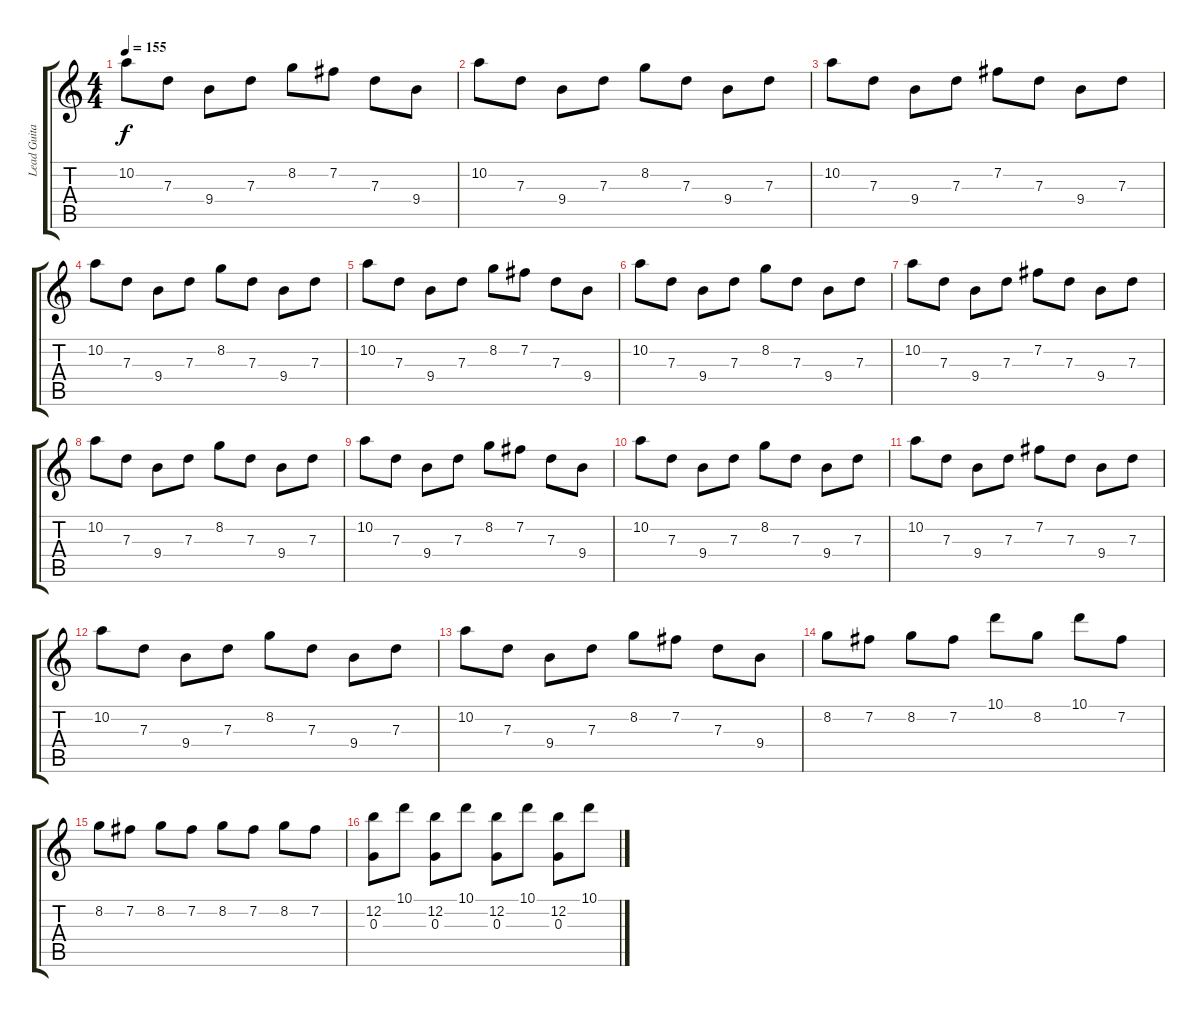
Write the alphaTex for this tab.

\track ("Lead Guitar" "Lead Guita") {instrument distortionguitar}
\staff {score tabs}
\tuning (E4 B3 G3 D3 A2 D2) {hide}
\ts (4 4)
\tempo 155
\clef g2
\ks c
10.2.8{dy f} 7.3.8 9.4.8 7.3.8 8.2.8 7.2.8 7.3.8 9.4.8 |
10.2.8 7.3.8 9.4.8 7.3.8 8.2.8 7.3.8 9.4.8 7.3.8 |
10.2.8 7.3.8 9.4.8 7.3.8 7.2.8 7.3.8 9.4.8 7.3.8 |
10.2.8 7.3.8 9.4.8 7.3.8 8.2.8 7.3.8 9.4.8 7.3.8 |
10.2.8 7.3.8 9.4.8 7.3.8 8.2.8 7.2.8 7.3.8 9.4.8 |
10.2.8 7.3.8 9.4.8 7.3.8 8.2.8 7.3.8 9.4.8 7.3.8 |
10.2.8 7.3.8 9.4.8 7.3.8 7.2.8 7.3.8 9.4.8 7.3.8 |
10.2.8 7.3.8 9.4.8 7.3.8 8.2.8 7.3.8 9.4.8 7.3.8 |
10.2.8 7.3.8 9.4.8 7.3.8 8.2.8 7.2.8 7.3.8 9.4.8 |
10.2.8 7.3.8 9.4.8 7.3.8 8.2.8 7.3.8 9.4.8 7.3.8 |
10.2.8 7.3.8 9.4.8 7.3.8 7.2.8 7.3.8 9.4.8 7.3.8 |
10.2.8 7.3.8 9.4.8 7.3.8 8.2.8 7.3.8 9.4.8 7.3.8 |
10.2.8 7.3.8 9.4.8 7.3.8 8.2.8 7.2.8 7.3.8 9.4.8 |
8.2.8 7.2.8 8.2.8 7.2.8 10.1.8 8.2.8 10.1.8 7.2.8 |
8.2.8 7.2.8 8.2.8 7.2.8 8.2.8 7.2.8 8.2.8 7.2.8 |
(12.2 0.3).8 10.1.8 (12.2 0.3).8 10.1.8 (12.2 0.3).8 10.1.8 (12.2 0.3).8 10.1.8
